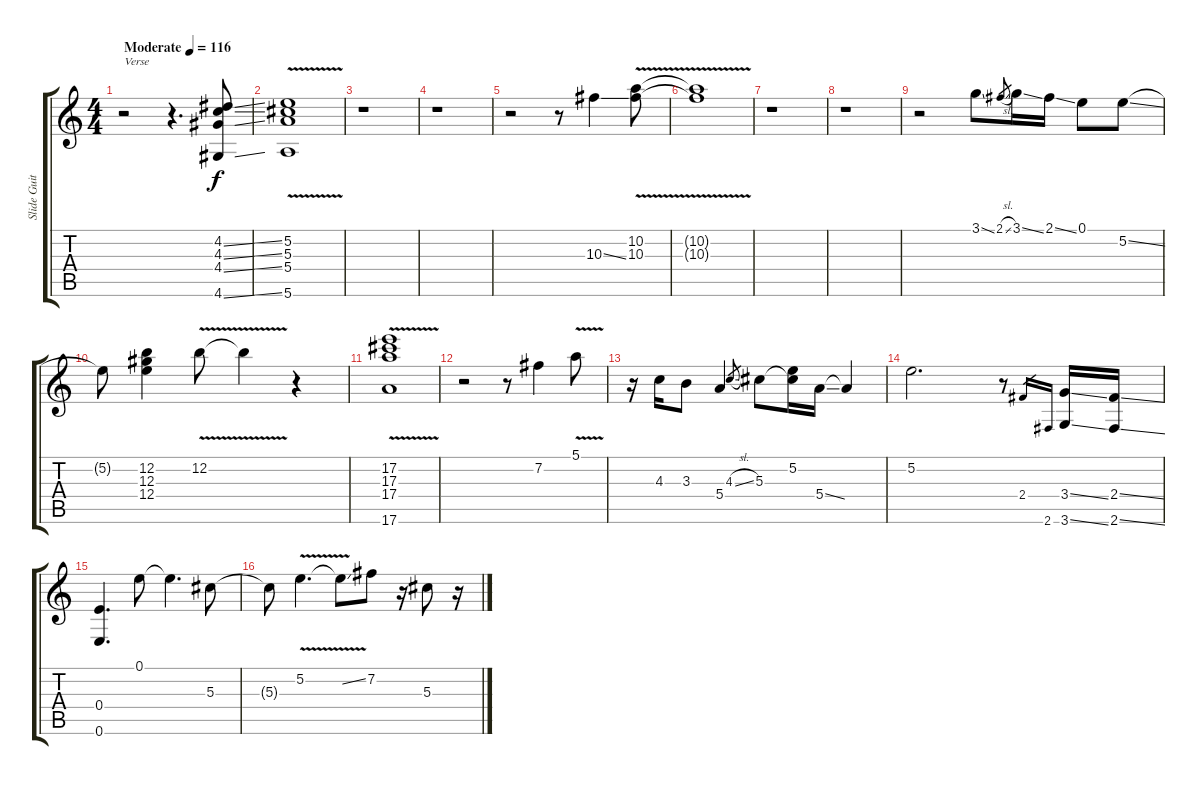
\track ("Slide Guitar" "Slide Guit") {instrument electricguitarjazz}
\staff {score tabs}
\tuning (E4 B3 Ab3 E3 B2 E2) {hide}
\ts (4 4)
\tempo (116 "Moderate")
\clef g2
\ks c
r.2{txt "Verse" dy f instrument electricguitarjazz} r.4{d} (4.2{ss} 4.3{ss} 4.4{ss} 4.6{ss}).8 |
(5.2{v} 5.3 5.4 5.6).1 |
r.1 |
r.1 |
r.2 r.8 10.3{ss}.4 (10.2{v} 10.3).8 |
(10.2{t} 10.3{t}).1 |
r.1 |
r.1 |
r.2 3.1{ss}.8 2.1{sl}.8{gr} 3.1{ss}.16 2.1{ss}.16 0.1.8 5.2{ss}.8 |
5.2{t}.8 (12.2 12.3 12.4).4 12.2{v}.8 12.2{t}.4 r.4 |
(17.2 17.3 17.4 17.6{v}).1 |
r.2 r.8 7.2.4 5.1{v}.8 |
r.16 4.3.16 3.3.8 5.4.4 4.3{sl}.8{gr} 5.3.8 (5.2 5.3{t}).16 5.4{ss}.16 5.4{t}.4 |
5.2.2{d} r.8 2.4.16{gr} 2.6.16{gr} (3.4{ss} 3.6{ss}).16 (2.4{ss} 2.6{ss}).16 |
(0.4 0.6).4{d} 0.1.8 0.1{t}.4{d} 5.3.8 |
5.3{t}.8 5.2{v}.4{d} 5.2{ss t}.8 7.2.8 r.16 5.3.8 r.16
